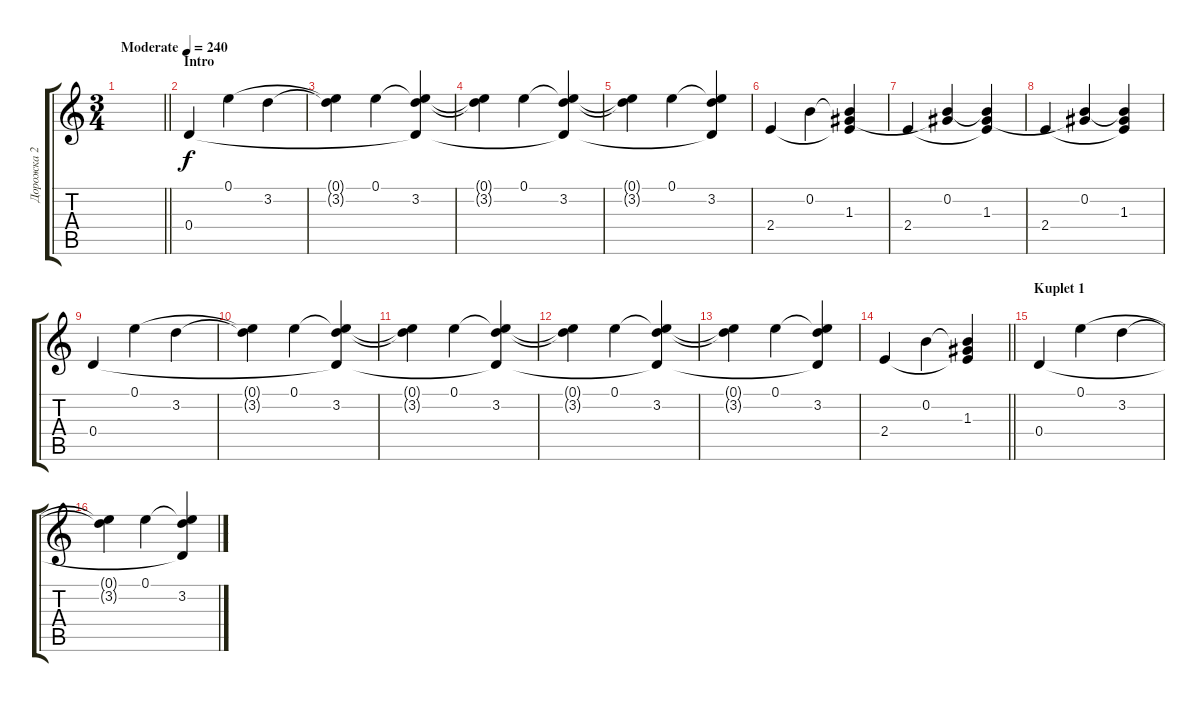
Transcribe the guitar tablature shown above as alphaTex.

\track ("Дорожка 2" "Дорожка 2") {instrument acousticguitarsteel}
\staff {score tabs}
\tuning (E4 B3 G3 D3 A2 E2) {hide}
\ts (3 4)
\tempo (240 "Moderate")
\clef g2
\barLineRight lightlight
\ks c
|
\section ("" "Intro")
0.4.4 0.1.4 3.2.4 |
(0.1{t} 3.2{t}).4 0.1.4 (0.1{t} 3.2 0.4{t}).4 |
(0.1{t} 3.2{t}).4 0.1.4 (0.1{t} 3.2 0.4{t}).4 |
(0.1{t} 3.2{t}).4 0.1.4 (0.1{t} 3.2 0.4{t}).4 |
2.4.4 0.2.4 (0.2{t} 1.3 2.4{t}).4 |
2.4.4 (0.2 1.3{t}).4 (0.2{t} 1.3 2.4{t}).4 |
2.4.4 (0.2 1.3{t}).4 (0.2{t} 1.3 2.4{t}).4 |
0.4.4 0.1.4 3.2.4 |
(0.1{t} 3.2{t}).4 0.1.4 (0.1{t} 3.2 0.4{t}).4 |
(0.1{t} 3.2{t}).4 0.1.4 (0.1{t} 3.2 0.4{t}).4 |
(0.1{t} 3.2{t}).4 0.1.4 (0.1{t} 3.2 0.4{t}).4 |
(0.1{t} 3.2{t}).4 0.1.4 (0.1{t} 3.2 0.4{t}).4 |
\barLineRight lightlight
2.4.4 0.2.4 (0.2{t} 1.3 2.4{t}).4 |
\section ("" "Kuplet 1")
0.4.4 0.1.4 3.2.4 |
(0.1{t} 3.2{t}).4 0.1.4 (0.1{t} 3.2 0.4{t}).4
